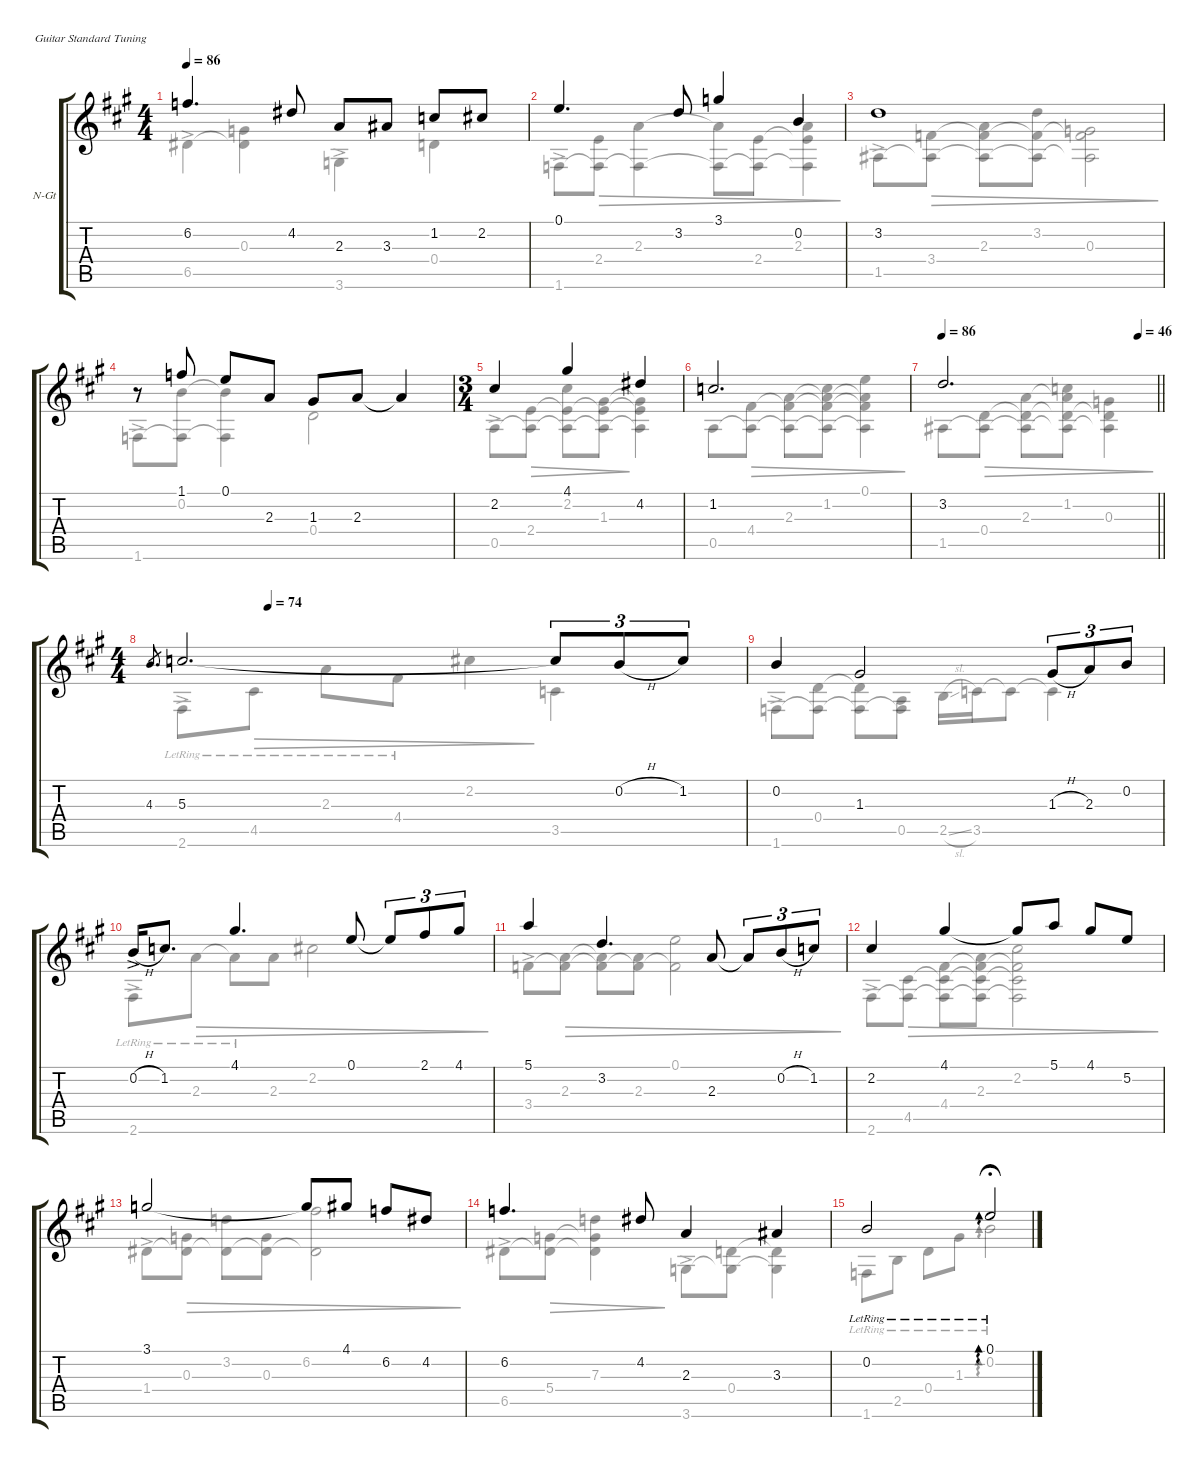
\defaultSystemsLayout 4
\hideDynamics
\bracketExtendMode groupsimilarinstruments
\firstSystemTrackNameOrientation horizontal
\otherSystemsTrackNameOrientation horizontal
\track ("Nylon Guitar" "N-Gt") {instrument acousticguitarnylon}
\staff {score tabs}
\tuning (E4 B3 G3 D3 A2 E2)
\voice
\ts (4 4)
\tempo 86
\clef g2
\ks f#minor
6.2.4{d dy mf} 4.2.8 2.3.8 3.3.8 1.2.8 2.2.8 |
0.1.4{d} 3.2.8 3.1.4 0.2.4 |
3.2.1 |
r.8 1.1.8 0.1.8 2.3.8 1.3.8 2.3.8 2.3{t}.4 |
\ts (3 4)
2.2.4 4.1.4 4.2.4 |
1.2.2{d} |
\tempo 86
\tempo (46 0.9125)
\barLineRight lightlight
3.2.2{d} |
\ts (4 4)
\tempo (74 0.2)
4.3.8{d gr} 5.3.2{d} 5.3{t}.8{tu (3 2)} 0.2{h}.8{tu (3 2)} 1.2.8{tu (3 2)} |
0.2.4 1.3.2 1.3{h}.8{tu (3 2)} 2.3.8{tu (3 2)} 0.2.8{tu (3 2)} |
0.2{h ac}.16 1.2.8{d} 4.1.4{d} 0.1.8 0.1{t}.8{tu (3 2)} 2.1.8{tu (3 2)} 4.1.8{tu (3 2)} |
5.1.4 3.2.4{d} 2.3.8 2.3{t}.8{tu (3 2)} 0.2{h}.8{tu (3 2)} 1.2.8{tu (3 2)} |
2.2.4 4.1.4 4.1{t}.8 5.1.8 4.1.8 5.2.8 |
3.1.2 3.1{t}.8 4.1.8 6.2.8 4.2.8 |
6.2.4{d} 4.2.8 2.3.4 3.3.4 |
0.2{lr}.2 0.1{lr}.2{ad 0 fermata (medium 0.4)} |
\voice
\clef g2
\ottava regular
\simile none
\ks f#minor
6.5{ac}.4{dy mp} (0.3 6.5{t}).4 3.6{ac}.4 0.4.4 |
1.6{ac}.8 (2.4 1.6{t}).8{dec} (2.3 1.6{t}).4{dec} (2.3{t} 1.6{t}).8{dec} (2.4 1.6{t}).8{dec} (2.3 1.6{t} 2.4{t}).4{dec} |
1.5{ac}.8 (3.4 1.5{t}).8{dec} (2.3 1.5{t} 3.4{t}).8{dec} (3.2 1.5{t} 3.4{t}).8{dec} (0.3 1.5{t} 3.4{t}).2{dec} |
1.6{ac}.8 (0.2 1.6{t}).8{dy p} (0.2{t} 1.6{t}).4 0.4.2{dy mp} |
0.5{ac}.8 (2.4 0.5{t}).8{dec} (2.2 0.5{t} 2.4{t}).8{dec} (1.3 0.5{t} 2.4{t}).8{dec} (1.3{t} 0.5{t} 2.4{t}).4 |
0.5.8 (4.4 0.5{t}).8{dec} (2.3 0.5{t} 4.4{t}).8{dec} (1.2 0.5{t} 4.4{t} 2.3{t}).8{dec} (0.1 0.5{t} 4.4{t} 2.3{t}).4{dec} |
\barLineRight lightlight
1.5.8 (0.4 1.5{t}).8{dec} (2.3 1.5{t} 0.4{t}).8{dec} (1.2 1.5{t} 0.4{t} 2.3{t}).8{dec} (0.3 1.5{t} 0.4{t}).4{dec} |
2.6{ac lr}.8 4.5{lr}.8{dec} 2.3{lr}.8{dec} 4.4{lr}.8{dec} 2.2.4{dec} 3.5.4 |
1.6{ac}.8 (0.4 1.6{t}).8 (0.4{t} 1.6{t}).8 (0.5 1.6{t}).8 2.5{sl}.16 3.5.16 3.5{t}.8 3.5{t}.4 |
2.6{ac lr}.8 2.3{lr}.8{dec} 2.3{lr t}.8{dec} 2.3.8{dec} 2.2.2{dec} |
3.4{ac}.8 (2.3 3.4{t}).8{dec} (2.3{t} 3.4{t}).8{dec} (2.3 3.4{t}).8{dec} (0.1 3.4{t}).2{dec} |
2.6{ac}.8 (4.5 2.6{t}).8{dec} (4.4 2.6{t} 4.5{t}).8{dec} (2.3 2.6{t} 4.5{t} 4.4{t}).8{dec} (2.2 2.6{t} 4.5{t} 4.4{t}).2{dec} |
1.4{ac}.8 (0.3 1.4{t}).8{dec} (3.2 1.4{t}).8{dec} (0.3 1.4{t}).8{dec} (6.2 1.4{t}).2{dec} |
6.5{ac}.8 (5.4 6.5{t}).8{dec} (7.3 6.5{t} 5.4{t}).4{dec} 3.6{ac}.8 (0.4 3.6{t}).8 (0.4{t} 3.6{t}).4 |
1.6{lr}.8 2.5{lr}.8 0.4{lr}.8 1.3{lr}.8 0.2{lr}.2{ad 0 fermata (medium 0.4)} |
